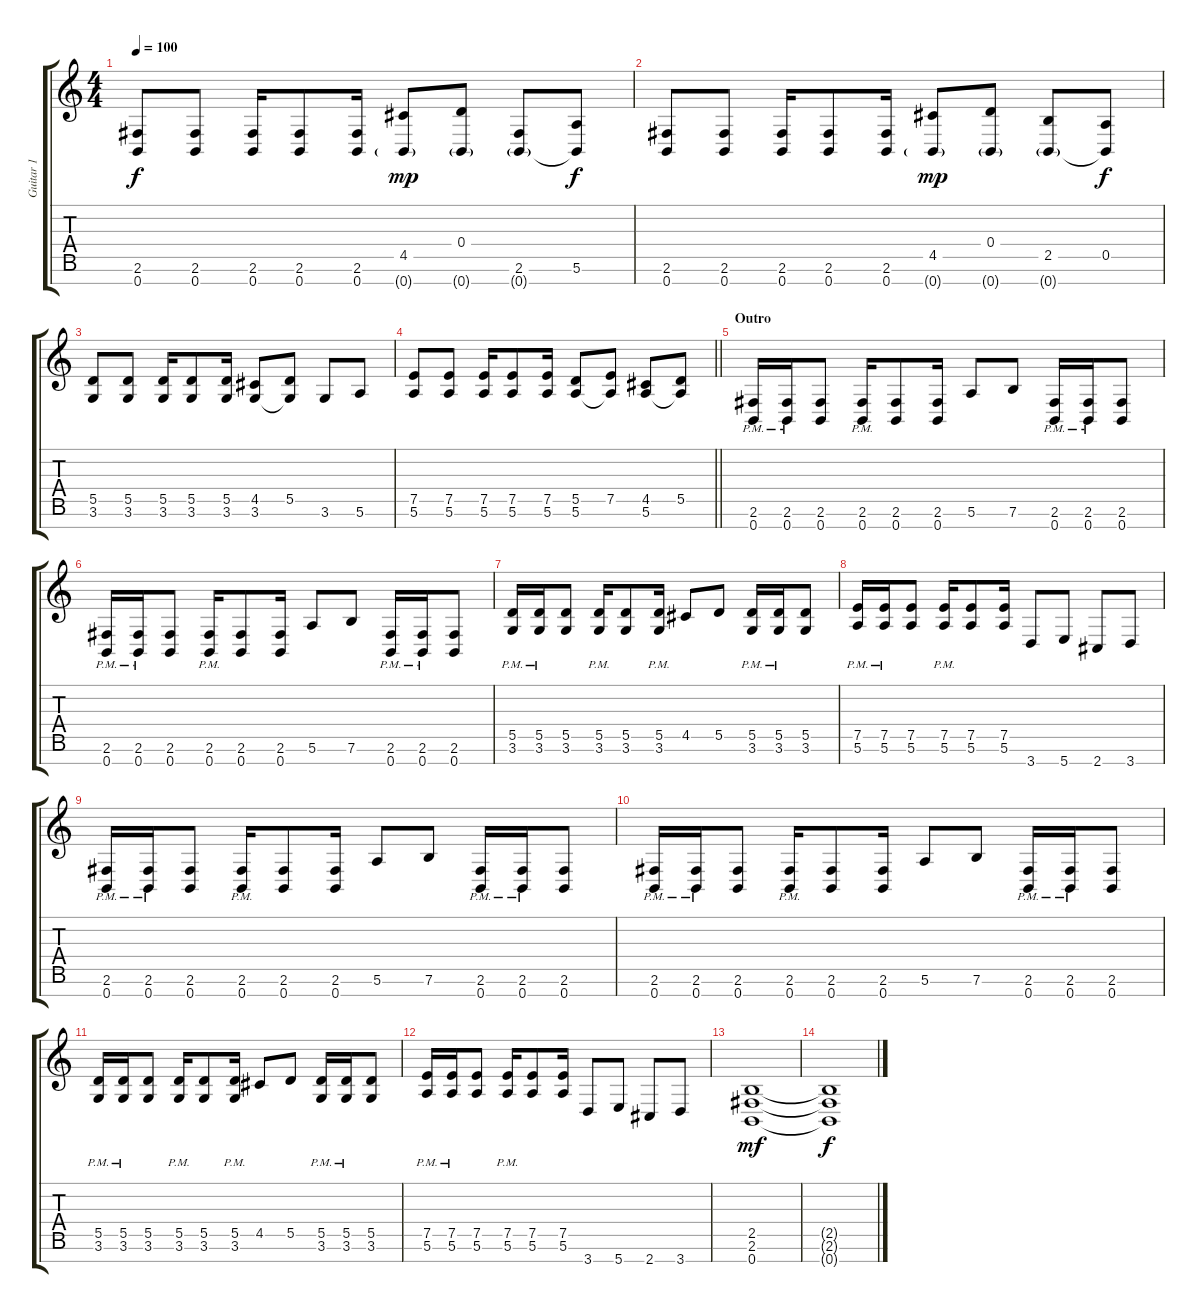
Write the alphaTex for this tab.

\track ("Guitar 1" "Guitar 1") {instrument distortionguitar}
\staff {score tabs}
\tuning (E4 B3 G3 D3 A2 E2 B1) {hide}
\ts (4 4)
\tempo 100
\clef g2
\ks c
(2.6 0.7).8{dy f} (2.6 0.7).8 (2.6 0.7).16 (2.6 0.7).8 (2.6 0.7).16 (4.5 0.7{g}).8{dy mp} (0.4 0.7{g}).8 (2.6 0.7{g}).8 (5.6 0.7{t}).8{dy f} |
(2.6 0.7).8 (2.6 0.7).8 (2.6 0.7).16 (2.6 0.7).8 (2.6 0.7).16 (4.5 0.7{g}).8{dy mp} (0.4 0.7{g}).8 (2.5 0.7{g}).8 (0.5 0.7{t}).8{dy f} |
(5.5 3.6).8 (5.5 3.6).8 (5.5 3.6).16 (5.5 3.6).8 (5.5 3.6).16 (4.5 3.6).8 (5.5 3.6{t}).8 3.6.8 5.6.8 |
\barLineRight lightlight
(7.5 5.6).8 (7.5 5.6).8 (7.5 5.6).16 (7.5 5.6).8 (7.5 5.6).16 (5.5 5.6).8 (7.5 5.6{t}).8 (4.5 5.6).8 (5.5 5.6{t}).8 |
\section ("" "Outro")
(2.6{pm} 0.7{pm}).16 (2.6{pm} 0.7{pm}).16 (2.6 0.7).8 (2.6{pm} 0.7{pm}).16 (2.6 0.7).8 (2.6 0.7).16 5.6.8 7.6.8 (2.6{pm} 0.7{pm}).16 (2.6{pm} 0.7{pm}).16 (2.6 0.7).8 |
(2.6{pm} 0.7{pm}).16 (2.6{pm} 0.7{pm}).16 (2.6 0.7).8 (2.6{pm} 0.7{pm}).16 (2.6 0.7).8 (2.6 0.7).16 5.6.8 7.6.8 (2.6{pm} 0.7{pm}).16 (2.6{pm} 0.7{pm}).16 (2.6 0.7).8 |
(5.5{pm} 3.6{pm}).16 (5.5{pm} 3.6{pm}).16 (5.5 3.6).8 (5.5{pm} 3.6{pm}).16 (5.5 3.6).8 (5.5{pm} 3.6{pm}).16 4.5.8 5.5.8 (5.5{pm} 3.6{pm}).16 (5.5{pm} 3.6{pm}).16 (5.5 3.6).8 |
(7.5{pm} 5.6{pm}).16 (7.5{pm} 5.6{pm}).16 (7.5 5.6).8 (7.5{pm} 5.6{pm}).16 (7.5 5.6).8 (7.5 5.6).16 3.7.8 5.7.8 2.7.8 3.7.8 |
(2.6{pm} 0.7{pm}).16 (2.6{pm} 0.7{pm}).16 (2.6 0.7).8 (2.6{pm} 0.7{pm}).16 (2.6 0.7).8 (2.6 0.7).16 5.6.8 7.6.8 (2.6{pm} 0.7{pm}).16 (2.6{pm} 0.7{pm}).16 (2.6 0.7).8 |
(2.6{pm} 0.7{pm}).16 (2.6{pm} 0.7{pm}).16 (2.6 0.7).8 (2.6{pm} 0.7{pm}).16 (2.6 0.7).8 (2.6 0.7).16 5.6.8 7.6.8 (2.6{pm} 0.7{pm}).16 (2.6{pm} 0.7{pm}).16 (2.6 0.7).8 |
(5.5{pm} 3.6{pm}).16 (5.5{pm} 3.6{pm}).16 (5.5 3.6).8 (5.5{pm} 3.6{pm}).16 (5.5 3.6).8 (5.5{pm} 3.6{pm}).16 4.5.8 5.5.8 (5.5{pm} 3.6{pm}).16 (5.5{pm} 3.6{pm}).16 (5.5 3.6).8 |
(7.5{pm} 5.6{pm}).16 (7.5{pm} 5.6{pm}).16 (7.5 5.6).8 (7.5{pm} 5.6{pm}).16 (7.5 5.6).8 (7.5 5.6).16 3.7.8 5.7.8 2.7.8 3.7.8 |
(2.5 2.6 0.7).1{dy mf} |
(2.5{t} 2.6{t} 0.7{t}).1{dy f}
